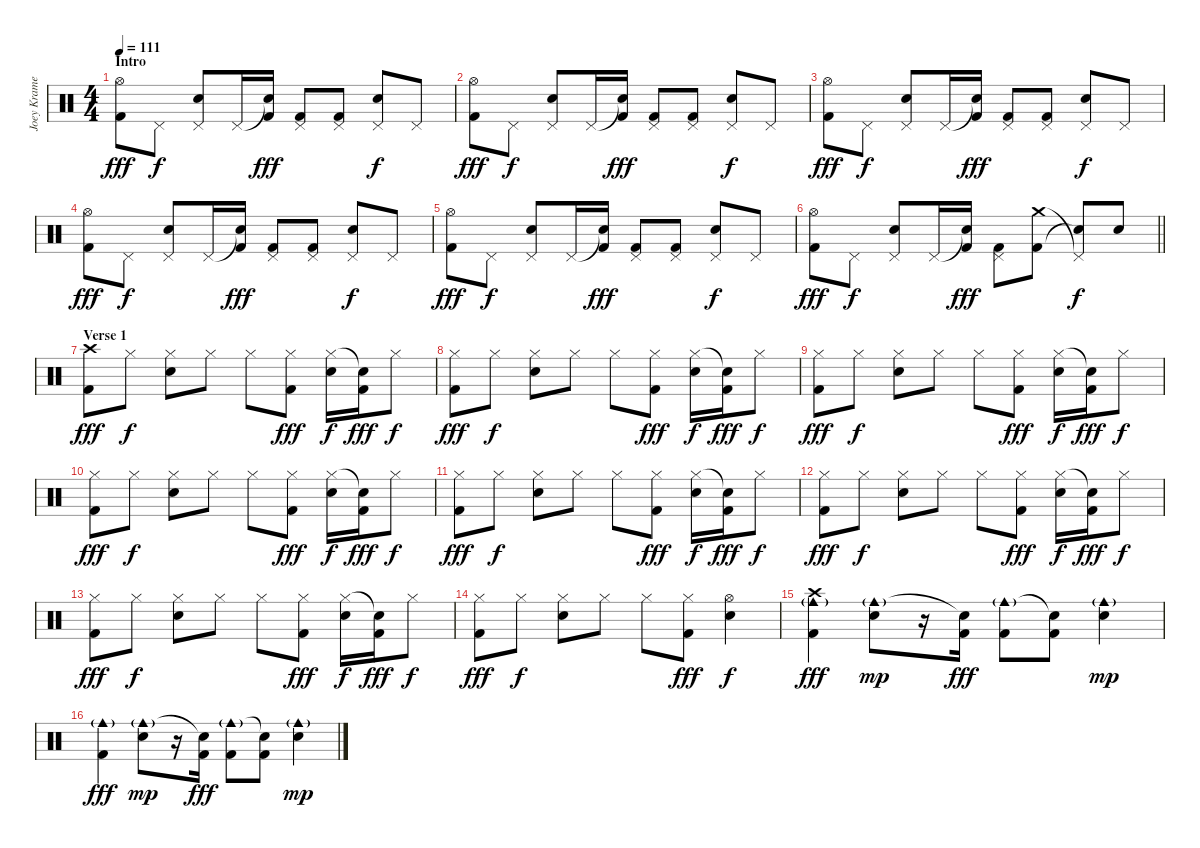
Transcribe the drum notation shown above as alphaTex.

\track ("Joey Kramer" "Joey Krame") {instrument percussion}
\staff {score}
\articulation defaults
\ts (4 4)
\section ("" "Intro")
\tempo 111
\clef neutral
\ks c
("Hi-Hat (open)" "Kick (hit) 2").8{dy fff} "Pedal Hi-Hat (hit)".8{dy f} ("Pedal Hi-Hat (hit)" "Snare (hit) 2").8 "Pedal Hi-Hat (hit)".16 ("Snare (hit)"{t} "Kick (hit) 2").16{dy fff} ("Pedal Hi-Hat (hit)" "Kick (hit) 2").8 ("Pedal Hi-Hat (hit)" "Kick (hit) 2").8 ("Pedal Hi-Hat (hit)" "Snare (hit) 2").8{dy f} "Pedal Hi-Hat (hit)".8 |
("Hi-Hat (open)" "Kick (hit) 2").8{dy fff} "Pedal Hi-Hat (hit)".8{dy f} ("Pedal Hi-Hat (hit)" "Snare (hit) 2").8 "Pedal Hi-Hat (hit)".16 ("Snare (hit)"{t} "Kick (hit) 2").16{dy fff} ("Pedal Hi-Hat (hit)" "Kick (hit) 2").8 ("Pedal Hi-Hat (hit)" "Kick (hit) 2").8 ("Pedal Hi-Hat (hit)" "Snare (hit) 2").8{dy f} "Pedal Hi-Hat (hit)".8 |
("Hi-Hat (open)" "Kick (hit) 2").8{dy fff} "Pedal Hi-Hat (hit)".8{dy f} ("Pedal Hi-Hat (hit)" "Snare (hit) 2").8 "Pedal Hi-Hat (hit)".16 ("Snare (hit)"{t} "Kick (hit) 2").16{dy fff} ("Pedal Hi-Hat (hit)" "Kick (hit) 2").8 ("Pedal Hi-Hat (hit)" "Kick (hit) 2").8 ("Pedal Hi-Hat (hit)" "Snare (hit) 2").8{dy f} "Pedal Hi-Hat (hit)".8 |
("Hi-Hat (open)" "Kick (hit) 2").8{dy fff} "Pedal Hi-Hat (hit)".8{dy f} ("Pedal Hi-Hat (hit)" "Snare (hit) 2").8 "Pedal Hi-Hat (hit)".16 ("Snare (hit)"{t} "Kick (hit) 2").16{dy fff} ("Pedal Hi-Hat (hit)" "Kick (hit) 2").8 ("Pedal Hi-Hat (hit)" "Kick (hit) 2").8 ("Pedal Hi-Hat (hit)" "Snare (hit) 2").8{dy f} "Pedal Hi-Hat (hit)".8 |
("Hi-Hat (open)" "Kick (hit) 2").8{dy fff} "Pedal Hi-Hat (hit)".8{dy f} ("Pedal Hi-Hat (hit)" "Snare (hit) 2").8 "Pedal Hi-Hat (hit)".16 ("Snare (hit)"{t} "Kick (hit) 2").16{dy fff} ("Pedal Hi-Hat (hit)" "Kick (hit) 2").8 ("Pedal Hi-Hat (hit)" "Kick (hit) 2").8 ("Pedal Hi-Hat (hit)" "Snare (hit) 2").8{dy f} "Pedal Hi-Hat (hit)".8 |
\barLineRight lightlight
("Hi-Hat (open)" "Kick (hit) 2").8{dy fff} "Pedal Hi-Hat (hit)".8{dy f} ("Pedal Hi-Hat (hit)" "Snare (hit) 2").8 "Pedal Hi-Hat (hit)".16 ("Snare (hit)"{t} "Kick (hit) 2").16{dy fff} ("Pedal Hi-Hat (hit)" "Kick (hit) 2").8 ("Crash medium (hit)" "Kick (hit) 2").8 ("Pedal Hi-Hat (hit)"{t} "Snare (hit)"{t}).8{dy f} "Snare (hit) 2".8 |
\section ("" "Verse 1")
("Crash high (hit)" "Kick (hit) 2").8{dy fff} "Hi-Hat (closed)".8{dy f} ("Hi-Hat (closed)" "Snare (hit) 2").8 "Hi-Hat (closed)".8 "Hi-Hat (closed)".8 ("Hi-Hat (closed)" "Kick (hit) 2").8{dy fff} ("Hi-Hat (closed)" "Snare (hit) 2").16{dy f} ("Snare (hit)"{t} "Kick (hit) 2").16{dy fff} "Hi-Hat (closed)".8{dy f} |
("Hi-Hat (closed)" "Kick (hit) 2").8{dy fff} "Hi-Hat (closed)".8{dy f} ("Hi-Hat (closed)" "Snare (hit) 2").8 "Hi-Hat (closed)".8 "Hi-Hat (closed)".8 ("Hi-Hat (closed)" "Kick (hit) 2").8{dy fff} ("Hi-Hat (closed)" "Snare (hit) 2").16{dy f} ("Snare (hit)"{t} "Kick (hit) 2").16{dy fff} "Hi-Hat (closed)".8{dy f} |
("Hi-Hat (closed)" "Kick (hit) 2").8{dy fff} "Hi-Hat (closed)".8{dy f} ("Hi-Hat (closed)" "Snare (hit) 2").8 "Hi-Hat (closed)".8 "Hi-Hat (closed)".8 ("Hi-Hat (closed)" "Kick (hit) 2").8{dy fff} ("Hi-Hat (closed)" "Snare (hit) 2").16{dy f} ("Snare (hit)"{t} "Kick (hit) 2").16{dy fff} "Hi-Hat (closed)".8{dy f} |
("Hi-Hat (closed)" "Kick (hit) 2").8{dy fff} "Hi-Hat (closed)".8{dy f} ("Hi-Hat (closed)" "Snare (hit) 2").8 "Hi-Hat (closed)".8 "Hi-Hat (closed)".8 ("Hi-Hat (closed)" "Kick (hit) 2").8{dy fff} ("Hi-Hat (closed)" "Snare (hit) 2").16{dy f} ("Snare (hit)"{t} "Kick (hit) 2").16{dy fff} "Hi-Hat (closed)".8{dy f} |
("Hi-Hat (closed)" "Kick (hit) 2").8{dy fff} "Hi-Hat (closed)".8{dy f} ("Hi-Hat (closed)" "Snare (hit) 2").8 "Hi-Hat (closed)".8 "Hi-Hat (closed)".8 ("Hi-Hat (closed)" "Kick (hit) 2").8{dy fff} ("Hi-Hat (closed)" "Snare (hit) 2").16{dy f} ("Snare (hit)"{t} "Kick (hit) 2").16{dy fff} "Hi-Hat (closed)".8{dy f} |
("Hi-Hat (closed)" "Kick (hit) 2").8{dy fff} "Hi-Hat (closed)".8{dy f} ("Hi-Hat (closed)" "Snare (hit) 2").8 "Hi-Hat (closed)".8 "Hi-Hat (closed)".8 ("Hi-Hat (closed)" "Kick (hit) 2").8{dy fff} ("Hi-Hat (closed)" "Snare (hit) 2").16{dy f} ("Snare (hit)"{t} "Kick (hit) 2").16{dy fff} "Hi-Hat (closed)".8{dy f} |
("Hi-Hat (closed)" "Kick (hit) 2").8{dy fff} "Hi-Hat (closed)".8{dy f} ("Hi-Hat (closed)" "Snare (hit) 2").8 "Hi-Hat (closed)".8 "Hi-Hat (closed)".8 ("Hi-Hat (closed)" "Kick (hit) 2").8{dy fff} ("Hi-Hat (closed)" "Snare (hit) 2").16{dy f} ("Snare (hit)"{t} "Kick (hit) 2").16{dy fff} "Hi-Hat (closed)".8{dy f} |
("Hi-Hat (closed)" "Kick (hit) 2").8{dy fff} "Hi-Hat (closed)".8{dy f} ("Hi-Hat (closed)" "Snare (hit) 2").8 "Hi-Hat (closed)".8 "Hi-Hat (closed)".8 ("Hi-Hat (closed)" "Kick (hit) 2").8{dy fff} ("Hi-Hat (open)" "Snare (hit) 2").4{dy f} |
("Crash high (hit)" "Cowbell medium (hit)"{g} "Kick (hit) 2").4{dy fff} ("Cowbell medium (hit)"{g} "Snare (hit) 2").8{dy mp} r.16 ("Snare (hit)"{t} "Kick (hit) 2").16{dy fff} ("Cowbell medium (hit)"{g} "Kick (hit) 2").8 ("Snare (hit)"{t} "Kick (hit) 2").8 ("Cowbell medium (hit)"{g} "Snare (hit) 2").4{dy mp} |
("Cowbell medium (hit)"{g} "Kick (hit) 2").4{dy fff} ("Cowbell medium (hit)"{g} "Snare (hit) 2").8{dy mp} r.16 ("Snare (hit)"{t} "Kick (hit) 2").16{dy fff} ("Cowbell medium (hit)"{g} "Kick (hit) 2").8 ("Snare (hit)"{t} "Kick (hit) 2").8 ("Cowbell medium (hit)"{g} "Snare (hit) 2").4{dy mp}
